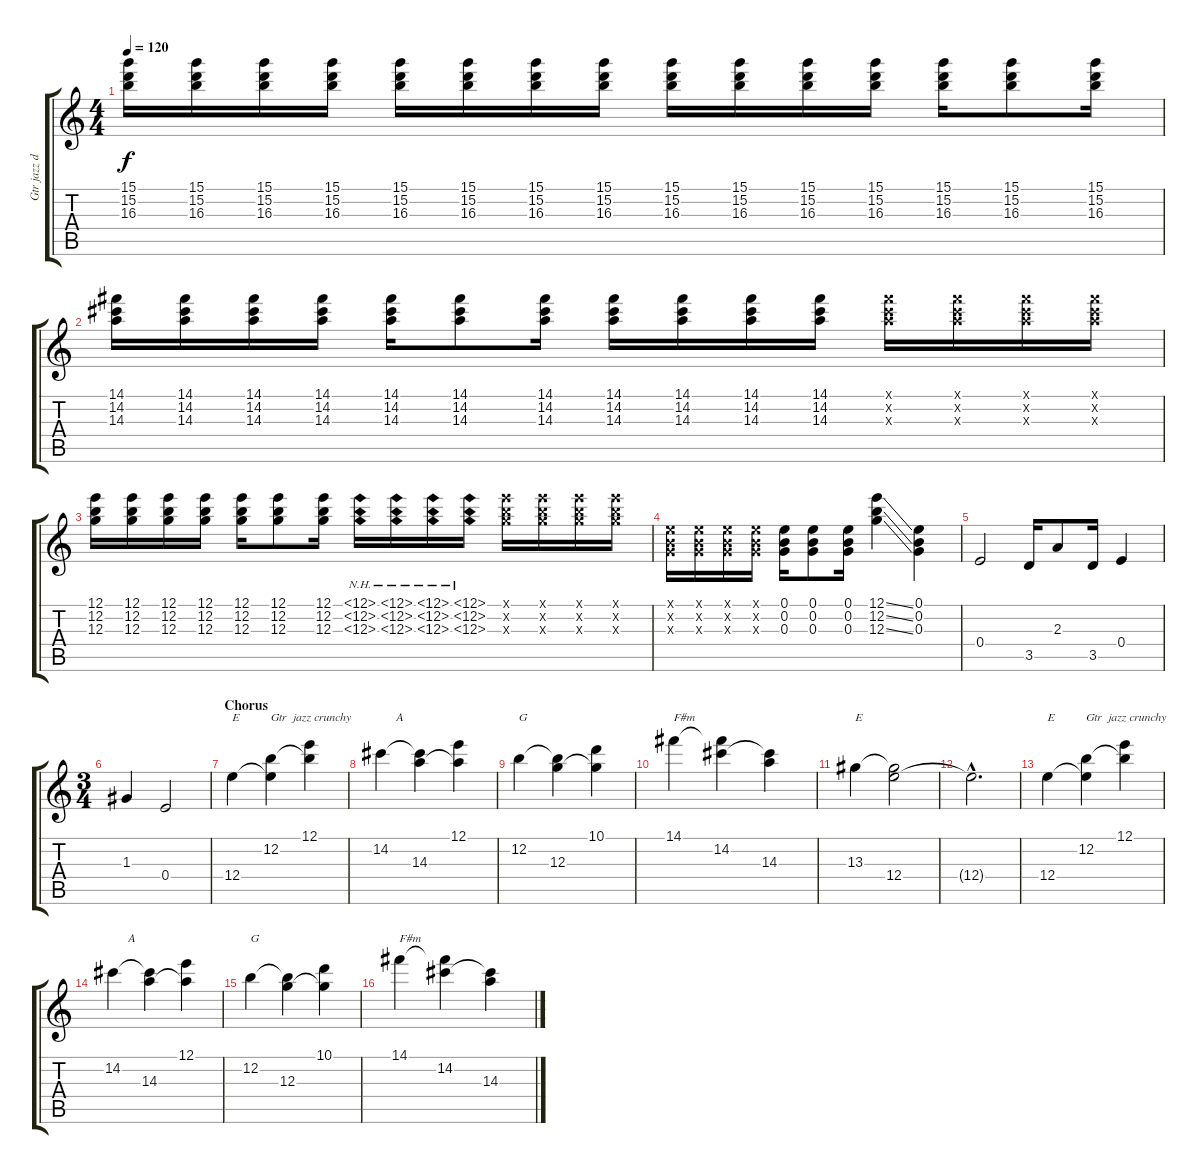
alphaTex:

\track ("Gtr jazz disto" "Gtr jazz d") {instrument distortionguitar}
\staff {score tabs}
\tuning (E4 B3 G3 E3 B2 D2) {hide}
\ts (4 4)
\tempo 120
\clef g2
\ks c
(15.1 15.2 16.3).16{dy f} (15.1 15.2 16.3).16 (15.1 15.2 16.3).16 (15.1 15.2 16.3).16 (15.1 15.2 16.3).16 (15.1 15.2 16.3).16 (15.1 15.2 16.3).16 (15.1 15.2 16.3).16 (15.1 15.2 16.3).16 (15.1 15.2 16.3).16 (15.1 15.2 16.3).16 (15.1 15.2 16.3).16 (15.1 15.2 16.3).16 (15.1 15.2 16.3).8 (15.1 15.2 16.3).16 |
(14.1 14.2 14.3).16 (14.1 14.2 14.3).16 (14.1 14.2 14.3).16 (14.1 14.2 14.3).16 (14.1 14.2 14.3).16 (14.1 14.2 14.3).8 (14.1 14.2 14.3).16 (14.1 14.2 14.3).16 (14.1 14.2 14.3).16 (14.1 14.2 14.3).16 (14.1 14.2 14.3).16 (14.1{x} 14.2{x} 14.3{x}).16 (14.1{x} 14.2{x} 14.3{x}).16 (14.1{x} 14.2{x} 14.3{x}).16 (14.1{x} 14.2{x} 14.3{x}).16 |
(12.1 12.2 12.3).16 (12.1 12.2 12.3).16 (12.1 12.2 12.3).16 (12.1 12.2 12.3).16 (12.1 12.2 12.3).16 (12.1 12.2 12.3).8 (12.1 12.2 12.3).16 (0.1{nh} 0.2{nh} 0.3{nh}).16 (0.1{nh} 0.2{nh} 0.3{nh}).16 (0.1{nh} 0.2{nh} 0.3{nh}).16 (0.1{nh} 0.2{nh} 0.3{nh}).16 (12.1{x} 12.2{x} 12.3{x}).16 (12.1{x} 12.2{x} 12.3{x}).16 (12.1{x} 12.2{x} 12.3{x}).16 (12.1{x} 12.2{x} 12.3{x}).16 |
(0.1{x} 0.2{x} 0.3{x}).16 (0.1{x} 0.2{x} 0.3{x}).16 (0.1{x} 0.2{x} 0.3{x}).16 (0.1{x} 0.2{x} 0.3{x}).16 (0.1 0.2 0.3).16 (0.1 0.2 0.3).8 (0.1 0.2 0.3).16 (12.1{ss} 12.2{ss} 12.3{ss}).4 (0.1 0.2 0.3).4 |
0.4.2 3.5.16 2.3.8 3.5.16 0.4.4 |
\ts (3 4)
1.3.4 0.4.2 |
\section ("" "Chorus")
12.4.4{txt "E" instrument electricguitarjazz} (12.2 12.4{t}).4{txt "Gtr  jazz crunchy"} (12.1 12.2{t}).4 |
14.2.4{txt "     A"} (14.2{t} 14.3).4 (12.1 14.3{t}).4 |
12.2.4{txt "G"} (12.2{t} 12.3).4 (10.1 12.3{t}).4 |
14.1.4{txt "F#m"} (14.1{t} 14.2).4 (14.2{t} 14.3).4 |
13.3.4{txt "E"} (13.3{t} 12.4).2 |
12.4{hac t}.2{d} |
12.4.4{txt "E" instrument electricguitarjazz} (12.2 12.4{t}).4{txt "Gtr  jazz crunchy"} (12.1 12.2{t}).4 |
14.2.4{txt "     A"} (14.2{t} 14.3).4 (12.1 14.3{t}).4 |
12.2.4{txt "G"} (12.2{t} 12.3).4 (10.1 12.3{t}).4 |
14.1.4{txt "F#m"} (14.1{t} 14.2).4 (14.2{t} 14.3).4
